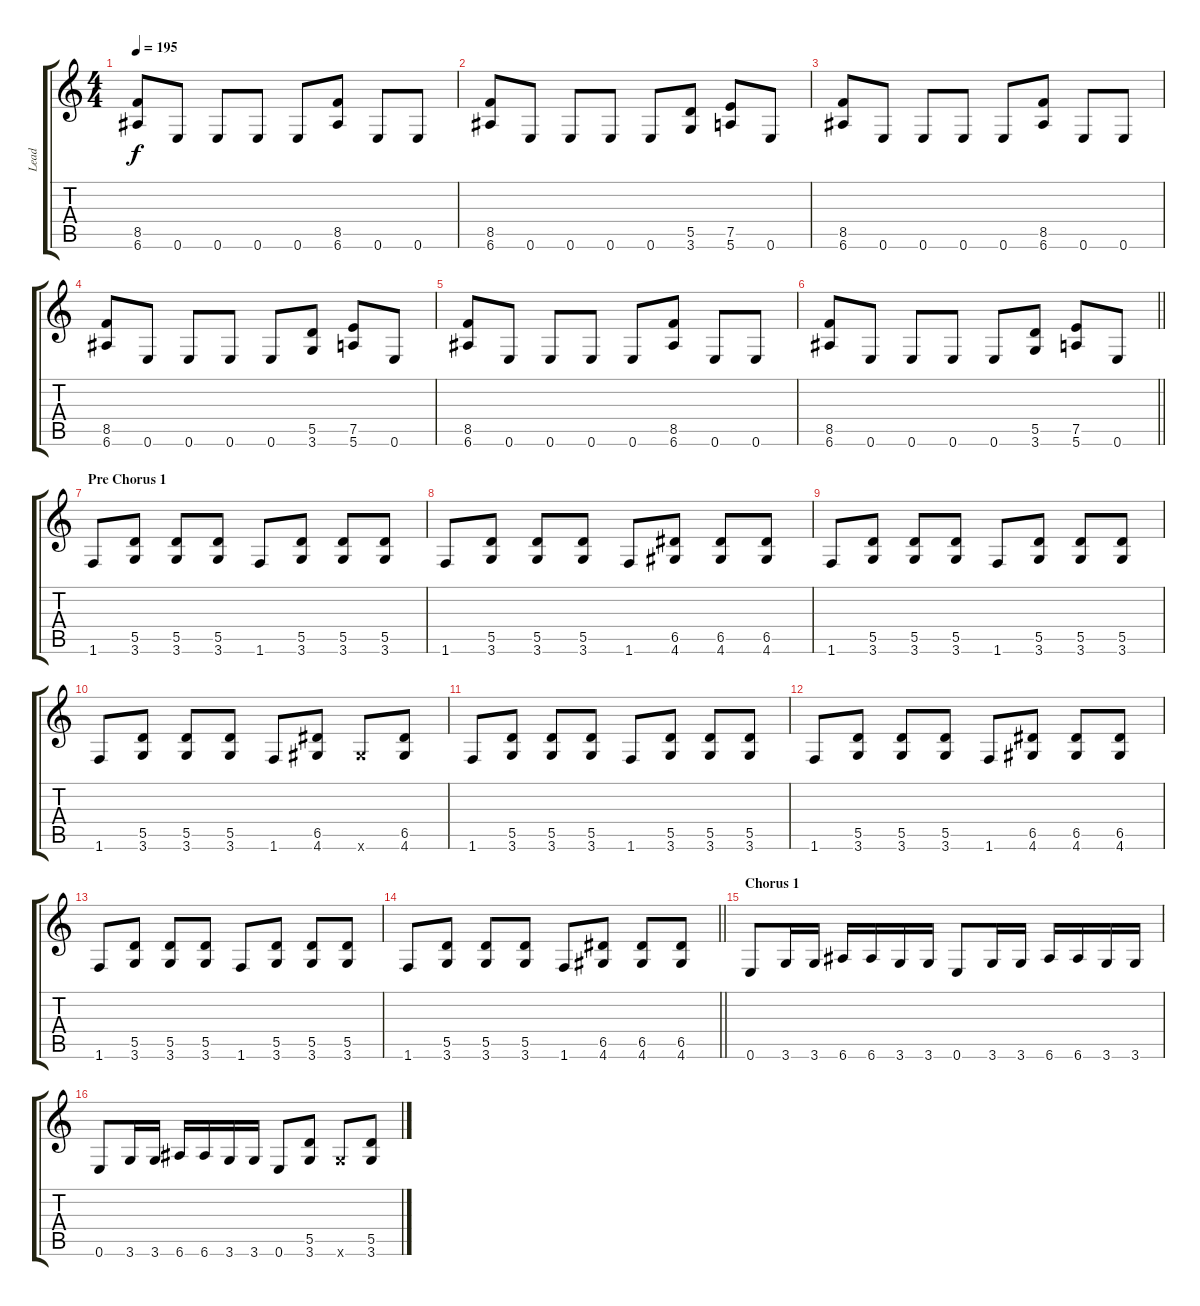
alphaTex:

\track ("Lead" "Lead") {instrument distortionguitar}
\staff {score tabs}
\tuning (E4 B3 G3 D3 A2 E2) {hide}
\ts (4 4)
\tempo 195
\clef g2
\ks c
(8.5 6.6).8{dy f} 0.6.8 0.6.8 0.6.8 0.6.8 (8.5 6.6).8 0.6.8 0.6.8 |
(8.5 6.6).8 0.6.8 0.6.8 0.6.8 0.6.8 (5.5 3.6).8 (7.5 5.6).8 0.6.8 |
(8.5 6.6).8 0.6.8 0.6.8 0.6.8 0.6.8 (8.5 6.6).8 0.6.8 0.6.8 |
(8.5 6.6).8 0.6.8 0.6.8 0.6.8 0.6.8 (5.5 3.6).8 (7.5 5.6).8 0.6.8 |
(8.5 6.6).8 0.6.8 0.6.8 0.6.8 0.6.8 (8.5 6.6).8 0.6.8 0.6.8 |
\barLineRight lightlight
(8.5 6.6).8 0.6.8 0.6.8 0.6.8 0.6.8 (5.5 3.6).8 (7.5 5.6).8 0.6.8 |
\section ("" "Pre Chorus 1")
1.6.8 (5.5 3.6).8 (5.5 3.6).8 (5.5 3.6).8 1.6.8 (5.5 3.6).8 (5.5 3.6).8 (5.5 3.6).8 |
1.6.8 (5.5 3.6).8 (5.5 3.6).8 (5.5 3.6).8 1.6.8 (6.5 4.6).8 (6.5 4.6).8 (6.5 4.6).8 |
1.6.8 (5.5 3.6).8 (5.5 3.6).8 (5.5 3.6).8 1.6.8 (5.5 3.6).8 (5.5 3.6).8 (5.5 3.6).8 |
1.6.8 (5.5 3.6).8 (5.5 3.6).8 (5.5 3.6).8 1.6.8 (6.5 4.6).8 4.6{x}.8 (6.5 4.6).8 |
1.6.8 (5.5 3.6).8 (5.5 3.6).8 (5.5 3.6).8 1.6.8 (5.5 3.6).8 (5.5 3.6).8 (5.5 3.6).8 |
1.6.8 (5.5 3.6).8 (5.5 3.6).8 (5.5 3.6).8 1.6.8 (6.5 4.6).8 (6.5 4.6).8 (6.5 4.6).8 |
1.6.8 (5.5 3.6).8 (5.5 3.6).8 (5.5 3.6).8 1.6.8 (5.5 3.6).8 (5.5 3.6).8 (5.5 3.6).8 |
\barLineRight lightlight
1.6.8 (5.5 3.6).8 (5.5 3.6).8 (5.5 3.6).8 1.6.8 (6.5 4.6).8 (6.5 4.6).8 (6.5 4.6).8 |
\section ("" "Chorus 1")
0.6.8 3.6.16 3.6.16 6.6.16 6.6.16 3.6.16 3.6.16 0.6.8 3.6.16 3.6.16 6.6.16 6.6.16 3.6.16 3.6.16 |
0.6.8 3.6.16 3.6.16 6.6.16 6.6.16 3.6.16 3.6.16 0.6.8 (5.5 3.6).8 3.6{x}.8 (5.5 3.6).8
